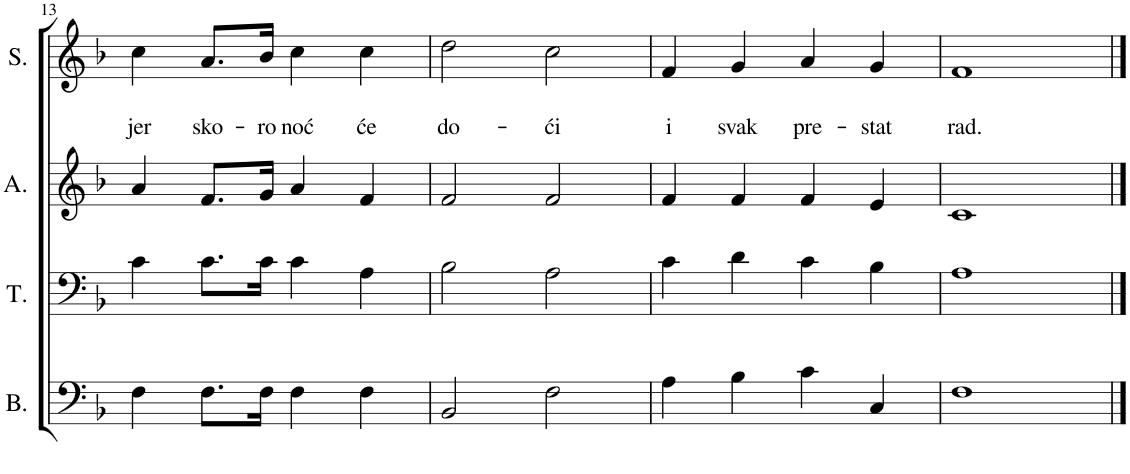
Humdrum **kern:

**kern	**kern	**kern	**kern	**text	**text
*part4	*part3	*part2	*part1	*part1	*part1
*staff4	*staff3	*staff2	*staff1	*staff1	*staff1
*I"Bass	*I"Tenor	*I"Alto	*I"Soprano	*	*
*I'B.	*I'T.	*I'A.	*I'S.	*	*
!!LO:PB:g=z
*clefF4	*clefF4	*clefG2	*clefG2	*	*
*k[b-]	*k[b-]	*k[b-]	*k[b-]	*	*
*M4/4	*M4/4	*M4/4	*M4/4	*	*
*met(c)	*met(c)	*met(c)	*met(c)	*	*
=13	=13	=13	=13	=13	=13
!	!	!	!	!	!LO:LY:b
4F\	4c\	4a/	4cc\	.	jer
!	!	!	!	!	!LO:LY:b
8.F\L	8.c\L	8.f/L	8.a/L	.	sko-
!	!	!	!	!	!LO:LY:b
16F\Jk	16c\Jk	16g/Jk	16b-/Jk	.	-ro
!	!	!	!	!	!LO:LY:b
4F\	4c\	4a/	4cc\	.	noć
!	!	!	!	!	!LO:LY:b
4F\	4A\	4f/	4cc\	.	će
=14	=14	=14	=14	=14	=14
!	!	!	!	!	!LO:LY:b
2BB-/	2B-\	2f/	2dd\	.	do-
!	!	!	!	!	!LO:LY:b
2F\	2A\	2f/	2cc\	.	-ći
=15	=15	=15	=15	=15	=15
!	!	!	!	!	!LO:LY:b
4A\	4c\	4f/	4f/	.	i
!	!	!	!	!	!LO:LY:b
4B-\	4d\	4f/	4g/	.	svak
!	!	!	!	!	!LO:LY:b
4c\	4c\	4f/	4a/	.	pre-
!	!	!	!	!	!LO:LY:b
4C/	4B-\	4e/	4g/	.	-stat
=16	=16	=16	=16	=16	=16
!	!	!	!	!	!LO:LY:b
1F	1A	1c	1f	.	rad.
==	==	==	==	==	==
*-	*-	*-	*-	*-	*-
